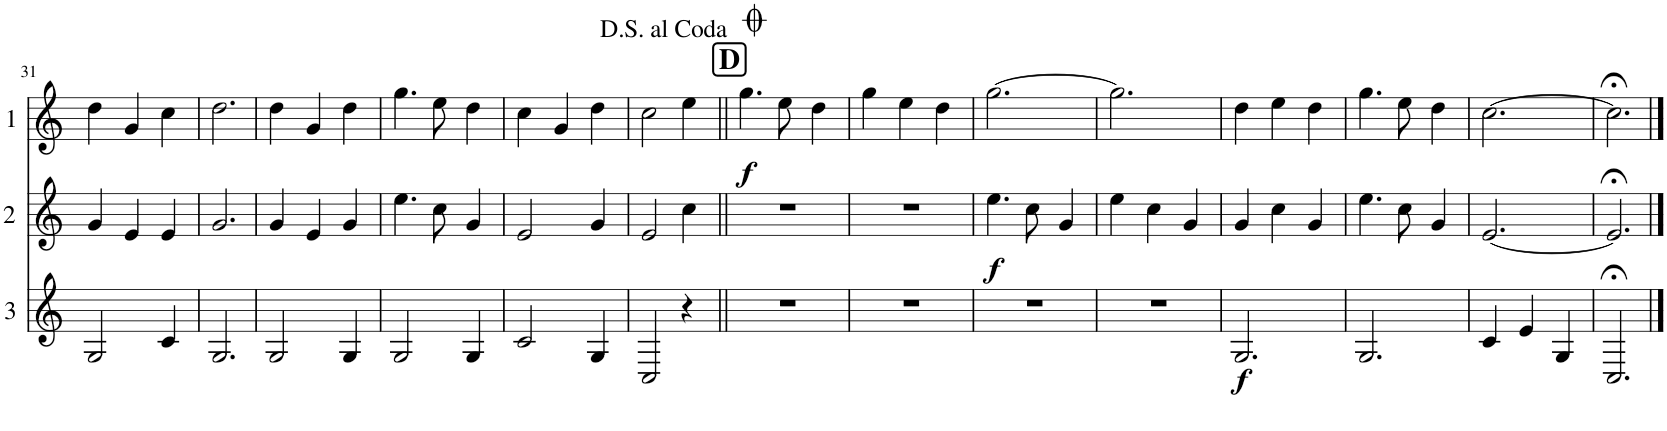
**kern	**dynam	**kern	**dynam	**kern	**dynam
*part3	*part3	*part2	*part2	*part1	*part1
*staff3	*staff3	*staff2	*staff2	*staff1	*staff1
*I"Cor 3	*	*I"Cor 2	*	*I"Cor 1	*
!!LO:PB:g=z
*clefG2	*	*clefG2	*	*clefG2	*
*Trd4c7	*	*Trd4c7	*	*Trd4c7	*
*k[]	*	*k[]	*	*k[]	*
*M3/4	*	*M3/4	*	*M3/4	*
=31	=31	=31	=31	=31	=31
2G/	.	4g/	.	4dd\	.
.	.	4e/	.	4g/	.
4c/	.	4e/	.	4cc\	.
=32	=32	=32	=32	=32	=32
2.G/	.	2.g/	.	2.dd\	.
=33	=33	=33	=33	=33	=33
2G/	.	4g/	.	4dd\	.
.	.	4e/	.	4g/	.
4G/	.	4g/	.	4dd\	.
=34	=34	=34	=34	=34	=34
2G/	.	4.ee\	.	4.gg\	.
.	.	8cc\	.	8ee\	.
4G/	.	4g/	.	4dd\	.
=35	=35	=35	=35	=35	=35
2c/	.	2e/	.	4cc\	.
.	.	.	.	4g/	.
4G/	.	4g/	.	4dd\	.
=36	=36	=36	=36	=36	=36
2C/	.	2e/	.	2cc\	.
4r	.	4cc\	.	4ee\	.
!!LO:REH:place=s1:a:B:cj:fs=14:t=D
=37||	=37||	=37||	=37||	=37||	=37||
!	!	!	!	!	!LO:DY:b
2.r	.	2.r	.	4.gg\	f
.	.	.	.	8ee\	.
.	.	.	.	4dd\	.
=38	=38	=38	=38	=38	=38
2.r	.	2.r	.	4gg\	.
.	.	.	.	4ee\	.
.	.	.	.	4dd\	.
=39	=39	=39	=39	=39	=39
!	!	!	!LO:DY:b	!	!
2.r	.	4.ee\	f	[2.gg\	.
.	.	8cc\	.	.	.
.	.	4g/	.	.	.
=40	=40	=40	=40	=40	=40
2.r	.	4ee\	.	2.gg\]	.
.	.	4cc\	.	.	.
.	.	4g/	.	.	.
=41	=41	=41	=41	=41	=41
!	!LO:DY:b	!	!	!	!
2.G/	f	4g/	.	4dd\	.
.	.	4cc\	.	4ee\	.
.	.	4g/	.	4dd\	.
=42	=42	=42	=42	=42	=42
2.G/	.	4.ee\	.	4.gg\	.
.	.	8cc\	.	8ee\	.
.	.	4g/	.	4dd\	.
=43	=43	=43	=43	=43	=43
4c/	.	[2.e/	.	[2.cc\	.
4e/	.	.	.	.	.
4G/	.	.	.	.	.
=44	=44	=44	=44	=44	=44
2.C;</	.	2.e;</]	.	2.cc;<\]	.
==	==	==	==	==	==
*-	*-	*-	*-	*-	*-
